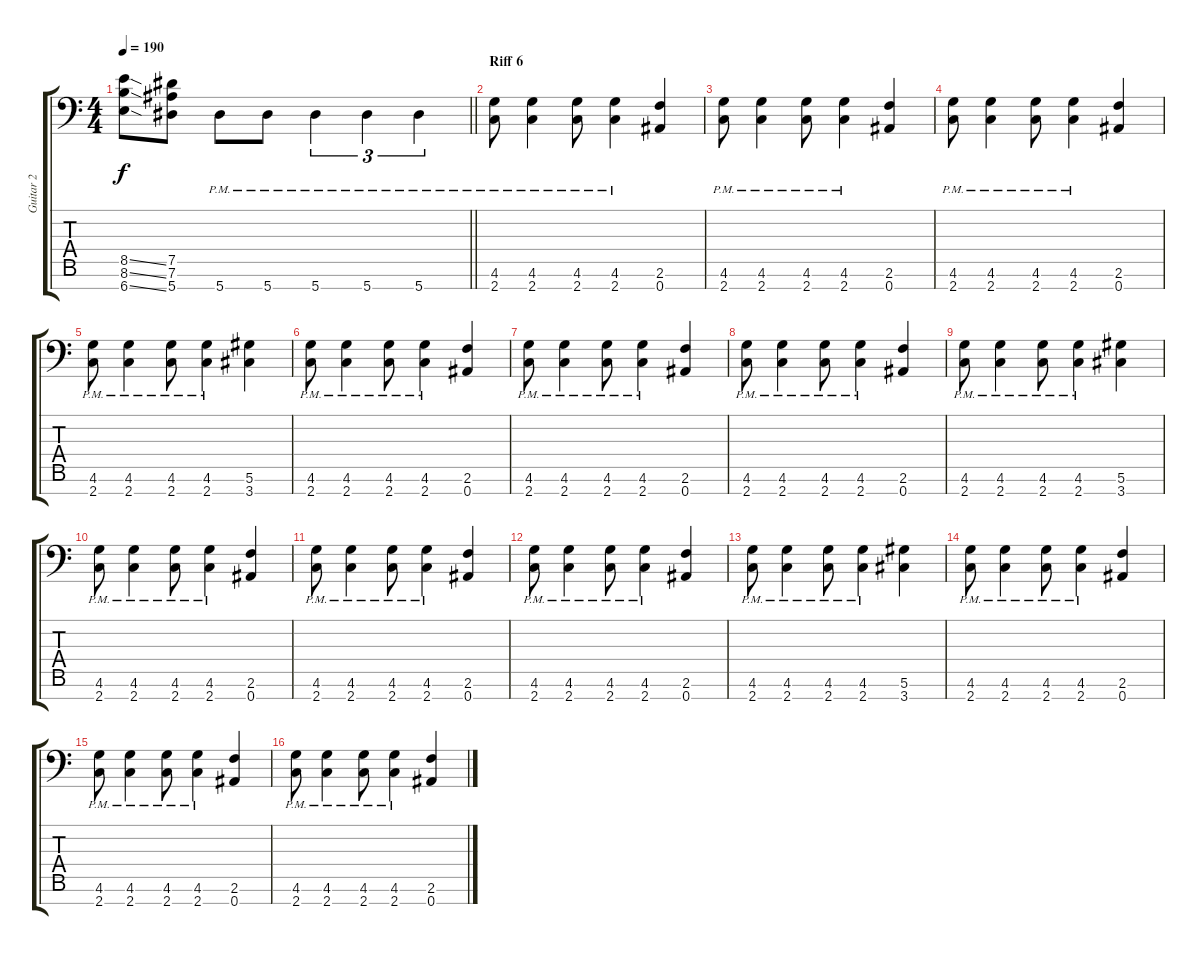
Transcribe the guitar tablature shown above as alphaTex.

\track ("Guitar 2" "Guitar 2") {instrument distortionguitar}
\staff {score tabs}
\tuning (Eb4 Bb3 Gb3 Db3 Ab2 Eb2 Bb1) {hide}
\ts (4 4)
\tempo 190
\clef f4
\barLineRight lightlight
\ks c
(8.5{ss} 8.6{ss} 6.7{ss}).8{dy f} (7.5 7.6 5.7).8 5.7{pm}.8 5.7{pm}.8 5.7{pm}.4{tu (3 2)} 5.7{pm}.4{tu (3 2)} 5.7{pm}.4{tu (3 2)} |
\section ("" "Riff 6")
(4.6{pm} 2.7{pm}).8 (4.6{pm} 2.7{pm}).4 (4.6{pm} 2.7{pm}).8 (4.6{pm} 2.7{pm}).4 (2.6 0.7).4 |
(4.6{pm} 2.7{pm}).8 (4.6{pm} 2.7{pm}).4 (4.6{pm} 2.7{pm}).8 (4.6{pm} 2.7{pm}).4 (2.6 0.7).4 |
(4.6{pm} 2.7{pm}).8 (4.6{pm} 2.7{pm}).4 (4.6{pm} 2.7{pm}).8 (4.6{pm} 2.7{pm}).4 (2.6 0.7).4 |
(4.6{pm} 2.7{pm}).8 (4.6{pm} 2.7{pm}).4 (4.6{pm} 2.7{pm}).8 (4.6{pm} 2.7{pm}).4 (5.6 3.7).4 |
(4.6{pm} 2.7{pm}).8 (4.6{pm} 2.7{pm}).4 (4.6{pm} 2.7{pm}).8 (4.6{pm} 2.7{pm}).4 (2.6 0.7).4 |
(4.6{pm} 2.7{pm}).8 (4.6{pm} 2.7{pm}).4 (4.6{pm} 2.7{pm}).8 (4.6{pm} 2.7{pm}).4 (2.6 0.7).4 |
(4.6{pm} 2.7{pm}).8 (4.6{pm} 2.7{pm}).4 (4.6{pm} 2.7{pm}).8 (4.6{pm} 2.7{pm}).4 (2.6 0.7).4 |
(4.6{pm} 2.7{pm}).8 (4.6{pm} 2.7{pm}).4 (4.6{pm} 2.7{pm}).8 (4.6{pm} 2.7{pm}).4 (5.6 3.7).4 |
(4.6{pm} 2.7{pm}).8 (4.6{pm} 2.7{pm}).4 (4.6{pm} 2.7{pm}).8 (4.6{pm} 2.7{pm}).4 (2.6 0.7).4 |
(4.6{pm} 2.7{pm}).8 (4.6{pm} 2.7{pm}).4 (4.6{pm} 2.7{pm}).8 (4.6{pm} 2.7{pm}).4 (2.6 0.7).4 |
(4.6{pm} 2.7{pm}).8 (4.6{pm} 2.7{pm}).4 (4.6{pm} 2.7{pm}).8 (4.6{pm} 2.7{pm}).4 (2.6 0.7).4 |
(4.6{pm} 2.7{pm}).8 (4.6{pm} 2.7{pm}).4 (4.6{pm} 2.7{pm}).8 (4.6{pm} 2.7{pm}).4 (5.6 3.7).4 |
(4.6{pm} 2.7{pm}).8 (4.6{pm} 2.7{pm}).4 (4.6{pm} 2.7{pm}).8 (4.6{pm} 2.7{pm}).4 (2.6 0.7).4 |
(4.6{pm} 2.7{pm}).8 (4.6{pm} 2.7{pm}).4 (4.6{pm} 2.7{pm}).8 (4.6{pm} 2.7{pm}).4 (2.6 0.7).4 |
(4.6{pm} 2.7{pm}).8 (4.6{pm} 2.7{pm}).4 (4.6{pm} 2.7{pm}).8 (4.6{pm} 2.7{pm}).4 (2.6 0.7).4
